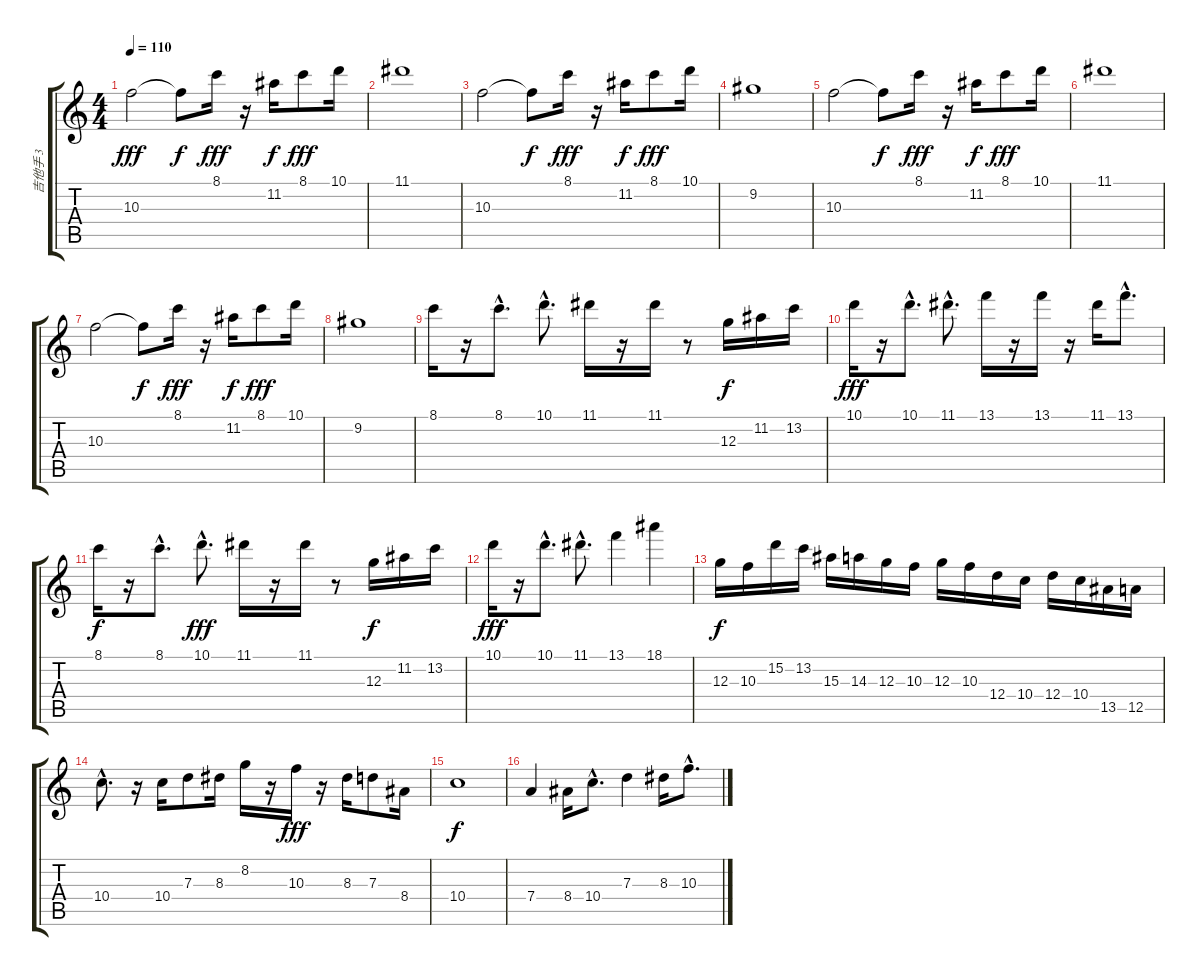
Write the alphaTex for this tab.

\track ("吉他手 3" "吉他手 3") {instrument overdrivenguitar}
\staff {score tabs}
\tuning (E4 B3 G3 D3 A2 E2) {hide}
\ts (4 4)
\tempo 110
\clef g2
\ks c
10.3.2{dy fff} 10.3{t}.8{dy f} 8.1.16{dy fff} r.16 11.2.16{dy f} 8.1.8{dy fff} 10.1.16 |
11.1.1 |
10.3.2 10.3{t}.8{dy f} 8.1.16{dy fff} r.16 11.2.16{dy f} 8.1.8{dy fff} 10.1.16 |
9.2.1 |
10.3.2 10.3{t}.8{dy f} 8.1.16{dy fff} r.16 11.2.16{dy f} 8.1.8{dy fff} 10.1.16 |
11.1.1 |
10.3.2 10.3{t}.8{dy f} 8.1.16{dy fff} r.16 11.2.16{dy f} 8.1.8{dy fff} 10.1.16 |
9.2.1 |
8.1.16 r.16 8.1{hac}.8{d} 10.1{hac}.8{d} 11.1.16 r.16 11.1.16 r.8 12.3.16{dy f} 11.2.16 13.2.16 |
10.1.16{dy fff} r.16 10.1{hac}.8{d} 11.1{hac}.8{d} 13.1.16 r.16 13.1.16 r.16 11.1.16 13.1{hac}.8{d} |
8.1.16{dy f} r.16 8.1{hac}.8{d} 10.1{hac}.8{d dy fff} 11.1.16 r.16 11.1.16 r.8 12.3.16{dy f} 11.2.16 13.2.16 |
10.1.16{dy fff} r.16 10.1{hac}.8{d} 11.1{hac}.8{d} 13.1.4 18.1.4 |
12.3.16{dy f} 10.3.16 15.2.16 13.2.16 15.3.16 14.3.16 12.3.16 10.3.16 12.3.16 10.3.16 12.4.16 10.4.16 12.4.16 10.4.16 13.5.16 12.5.16 |
10.4{hac}.8{d} r.16 10.4.16 7.3.8 8.3.16 8.2.16 r.16 10.3.16{dy fff} r.16 8.3.16 7.3.8 8.4.16 |
10.4.1{dy f} |
7.4.4 8.4.16 10.4{hac}.8{d} 7.3.4 8.3.16 10.3{hac}.8{d}
